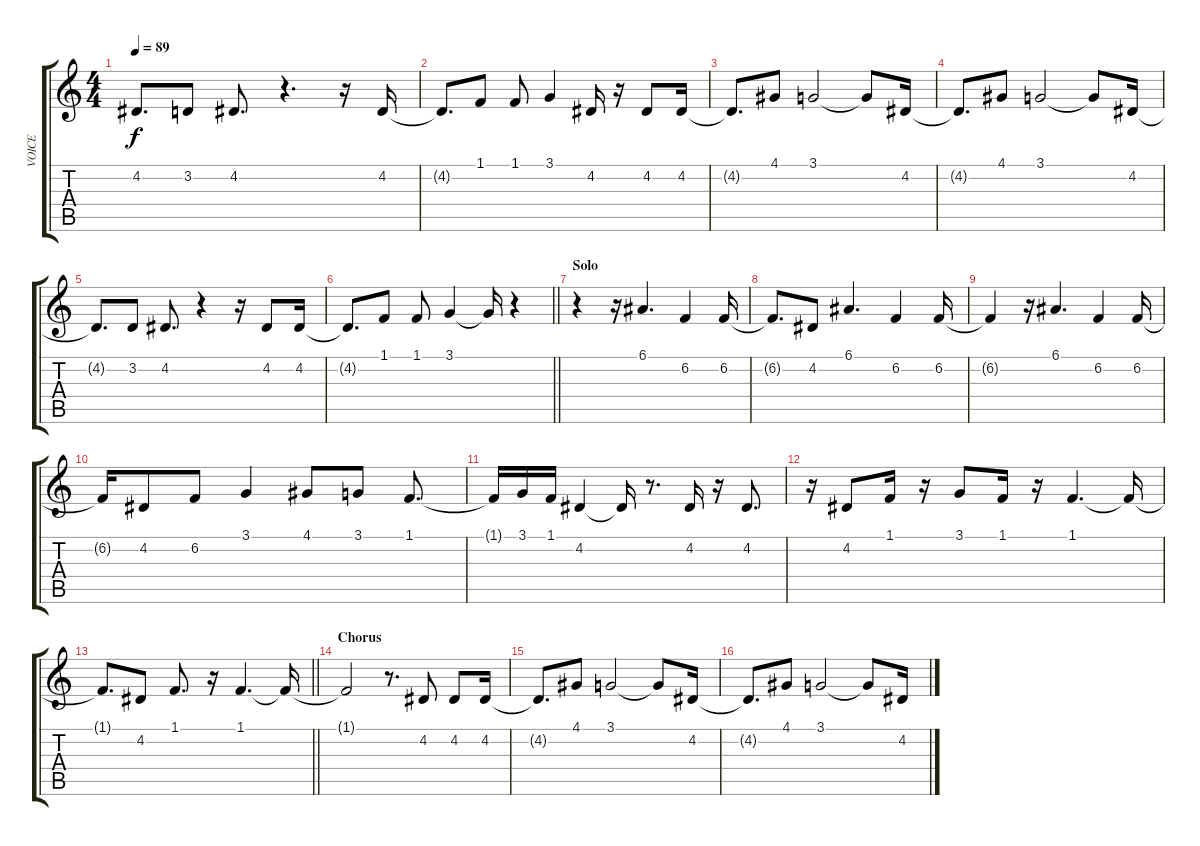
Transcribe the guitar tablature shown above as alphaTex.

\track ("VOICE" "VOICE") {instrument flute}
\staff {score tabs}
\tuning (E4 B3 G3 D3 A2 E2) {hide}
\ts (4 4)
\tempo 89
\clef g2
\ks c
4.2{t}.8{d dy f} 3.2.8 4.2.8{d} r.4{d} r.16 4.2.16 |
4.2{t}.8{d} 1.1.8 1.1.8 3.1.4 4.2.16 r.16 4.2.8 4.2.16 |
4.2{t}.8{d} 4.1.8 3.1.2 3.1{t}.8 4.2.16 |
4.2{t}.8{d} 4.1.8 3.1.2 3.1{t}.8 4.2.16 |
4.2{t}.8{d} 3.2.8 4.2.8{d} r.4 r.16 4.2.8 4.2.16 |
\barLineRight lightlight
4.2{t}.8{d} 1.1.8 1.1.8 3.1.4 3.1{t}.16 r.4 |
\section ("" "Solo")
r.4 r.16 6.1.4{d} 6.2.4 6.2.16 |
6.2{t}.8{d} 4.2.8 6.1.4{d} 6.2.4 6.2.16 |
6.2{t}.4 r.16 6.1.4{d} 6.2.4 6.2.16 |
6.2{t}.16 4.2.8 6.2.8 3.1.4 4.1.8 3.1.8 1.1.8{d} |
1.1{t}.16 3.1.16 1.1.16 4.2.4 4.2{t}.16 r.8{d} 4.2.16 r.16 4.2.8{d} |
r.16 4.2.8 1.1.16 r.16 3.1.8 1.1.16 r.16 1.1.4{d} 1.1{t}.16 |
\barLineRight lightlight
1.1{t}.8{d} 4.2.8 1.1.8{d} r.16 1.1.4{d} 1.1{t}.16 |
\section ("" "Chorus")
1.1{t}.2 r.8{d} 4.2.8 4.2.8 4.2.16 |
4.2{t}.8{d} 4.1.8 3.1.2 3.1{t}.8 4.2.16 |
4.2{t}.8{d} 4.1.8 3.1.2 3.1{t}.8 4.2.16
